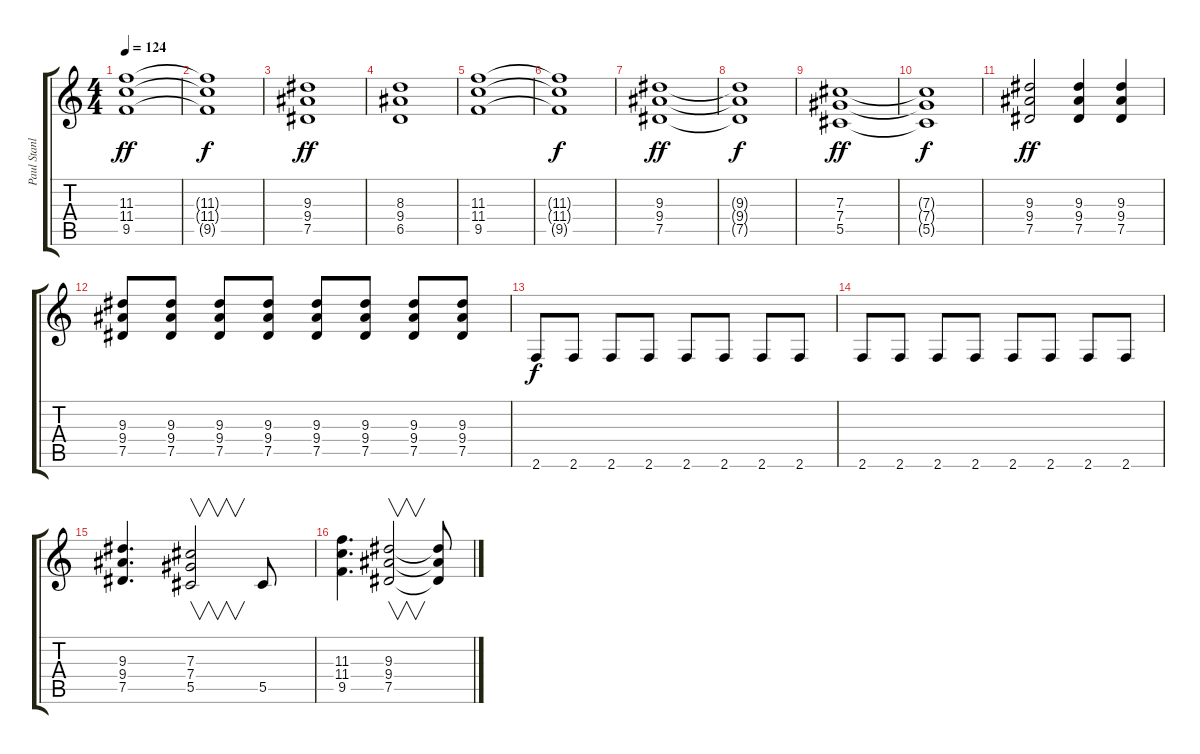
\track ("Paul Stanley" "Paul Stanl") {instrument distortionguitar}
\staff {score tabs}
\tuning (Eb4 Bb3 Gb3 Db3 Ab2 Eb2) {hide}
\ts (4 4)
\tempo 124
\clef g2
\ks c
(11.3 11.4 9.5).1{dy ff} |
(11.3{t} 11.4{t} 9.5{t}).1{dy f} |
(9.3 9.4 7.5).1{dy ff} |
(8.3 9.4 6.5).1 |
(11.3 11.4 9.5).1 |
(11.3{t} 11.4{t} 9.5{t}).1{dy f} |
(9.3 9.4 7.5).1{dy ff} |
(9.3{t} 9.4{t} 7.5{t}).1{dy f} |
(7.3 7.4 5.5).1{dy ff} |
(7.3{t} 7.4{t} 5.5{t}).1{dy f} |
(9.3 9.4 7.5).2{dy ff} (9.3 9.4 7.5).4 (9.3 9.4 7.5).4 |
(9.3 9.4 7.5).8 (9.3 9.4 7.5).8 (9.3 9.4 7.5).8 (9.3 9.4 7.5).8 (9.3 9.4 7.5).8 (9.3 9.4 7.5).8 (9.3 9.4 7.5).8 (9.3 9.4 7.5).8 |
2.6.8{dy f} 2.6.8 2.6.8 2.6.8 2.6.8 2.6.8 2.6.8 2.6.8 |
2.6.8 2.6.8 2.6.8 2.6.8 2.6.8 2.6.8 2.6.8 2.6.8 |
(9.3 9.4 7.5).4{d} (7.3 7.4 5.5).2{v} 5.5.8 |
(11.3 11.4 9.5).4{d} (9.3 9.4 7.5).2{v} (9.3{t} 9.4{t} 7.5{t}).8
